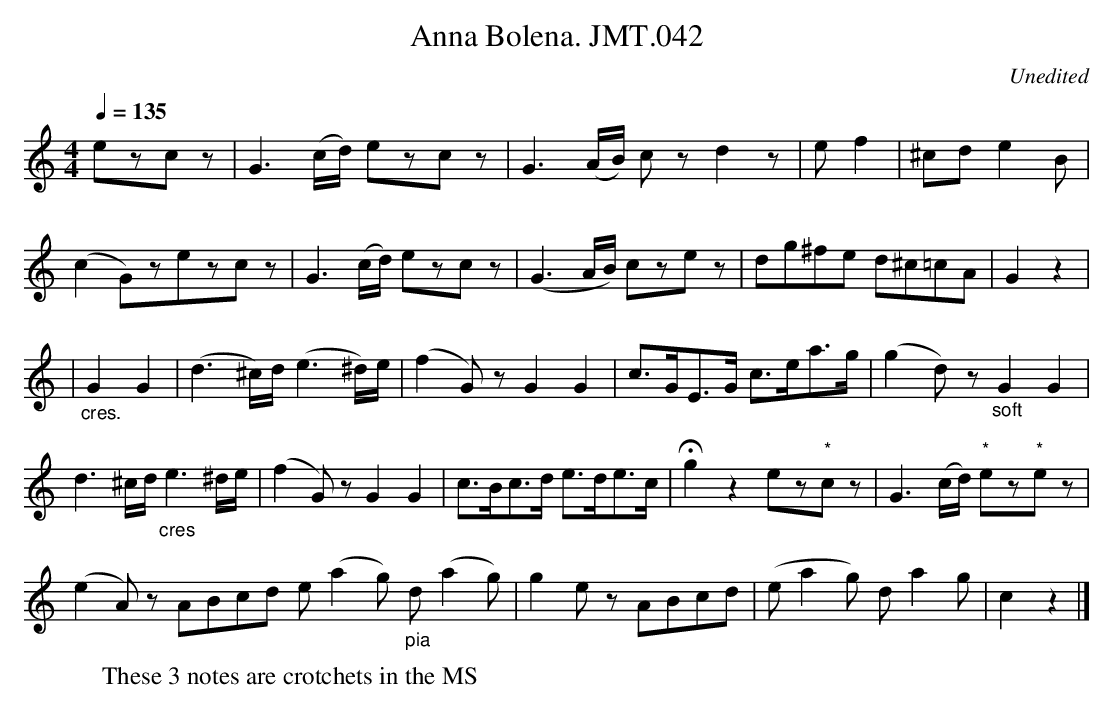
X:1
T:Anna Bolena. JMT.042
M:4/4
L:1/8
Q:1/4=135
C:Unedited
K:C
ezcz|G3(c/d/) ezcz|G3(A/B/) czd2z|ef2|^cde2B|
(c2G)zezcz|G3(c/d/) ezcz|(G3A/B/) czez|dg^fe d^c=cA|G2z2|
|"_cres."G2G2|(d3^c/)d/(e3^d/)e/|(f2G)zG2G2|\
c>GE>G c>ea>g|(g2d)z"_soft"G2G2|
d3^c/d/"_cres"e3^d/e/|(f2G)zG2G2|c>Bc>d e>de>c|\
Hg2z2ez"*"cz|G3(c/d/) "*"ez"*"ez|
(e2A)z ABcd e(a2g) "_pia"d(a2g)|g2ez ABcd|(ea2g) da2g|c2z2|]
W:These 3 notes are crotchets in the MS
